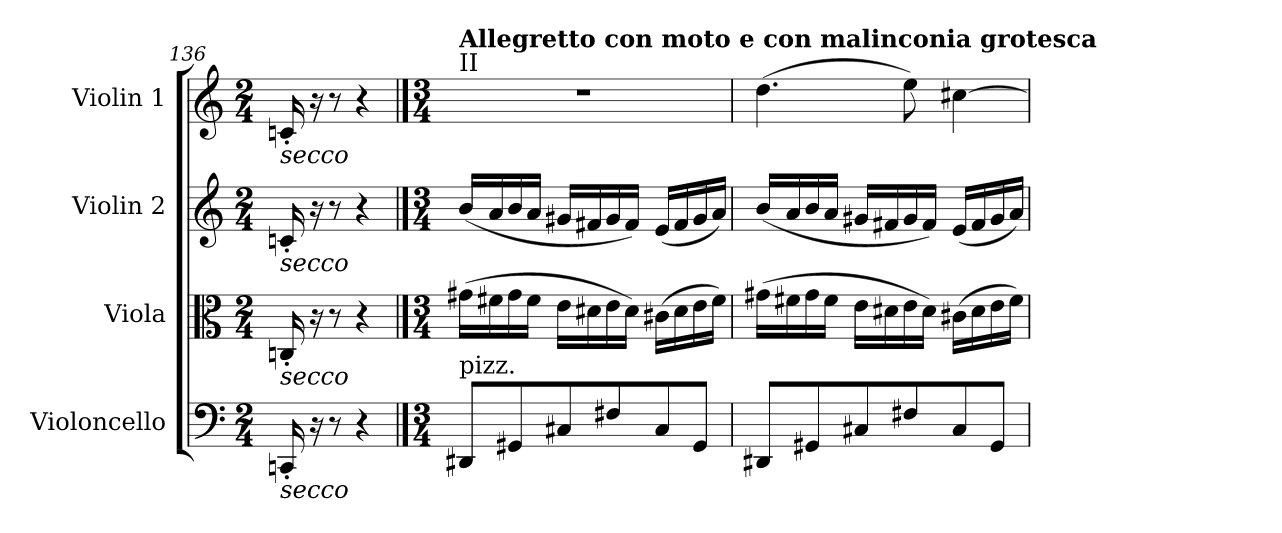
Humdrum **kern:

**kern	**dynam	**kern	**dynam	**kern	**dynam	**kern	**dynam
*part4	*part4	*part3	*part3	*part2	*part2	*part1	*part1
*staff4	*staff4	*staff3	*staff3	*staff2	*staff2	*staff1	*staff1
*I"Violoncello	*	*I"Viola	*	*I"Violin 2	*	*I"Violin 1	*
*I'Vc	*	*I'Vla	*	*I'Vln	*	*I'Vln	*
*clefF4	*	*clefC3	*	*clefG2	*	*clefG2	*
*k[]	*	*k[]	*	*k[]	*	*k[]	*
*M2/4	*	*M2/4	*	*M2/4	*	*M2/4	*
=136	=136	=136	=136	=136	=136	=136	=136
!	!	!	!	!	!	!LO:TX:b:i:t=secco	!
!	!	!	!	!LO:TX:b:i:t=secco	!	!	!
!	!	!LO:TX:b:i:t=secco	!	!	!	!	!
!LO:TX:b:i:t=secco	!	!	!	!	!	!	!
16CCn'/	.	16Cn'/	.	16cn'/	.	16cn'/	.
16r	.	16r	.	16r	.	16r	.
8r	.	8r	.	8r	.	8r	.
4r	.	4r	.	4r	.	4r	.
!!LO:PB:g=z
==1	==1	==1	==1	==1	==1	==1	==1
*M3/4	*	*M3/4	*	*M3/4	*	*M3/4	*
*	*	*	*	*	*	*MM92	*
!	!	!	!	!	!	!LO:TX:a:t=II	!
!	!	!	!	!	!	!LO:TX:a:B:t=Allegretto con moto e con malinconia grotesca	!
!LO:TX:a:t=pizz.	!	!	!	!	!	!	!
!	!LO:DY:b	!	!	!	!	!	!
!	!LO:DY:n=1:b	!	!LO:DY:b	!	!	!	!
!	!	!	!LO:DY:n=1:b	!	!LO:DY:b	!	!
!	!	!	!	!	!LO:DY:n=1:b	!	!
8DD#X/L	p other-dynamics	(16g#X\LL	p other-dynamics	(16b/LL	p other-dynamics	2.r	.
.	.	16f#X\	.	16a/	.	.	.
8GG#X/	.	16g#\	.	16b/	.	.	.
.	.	16f#\JJ	.	16a/JJ	.	.	.
8C#X/	.	16e\LL	.	16g#X/LL	.	.	.
.	.	16d#X\	.	16f#X/	.	.	.
8F#X/	.	16e\	.	16g#/	.	.	.
.	.	16d#\JJ)	.	16f#/JJ)	.	.	.
8C#/	.	(16c#X\LL	.	(16e/LL	.	.	.
.	.	16d#\	.	16f#/	.	.	.
8GG#/J	.	16e\	.	16g#/	.	.	.
.	.	16f#\JJ)	.	16a/JJ)	.	.	.
=2	=2	=2	=2	=2	=2	=2	=2
!	!	!	!	!	!	!	!LO:DY:b
!	!	!	!	!	!	!	!LO:DY:n=1:b
8DD#X/L	.	(16g#X\LL	.	(16b/LL	.	(4.dd\	mp other-dynamics
.	.	16f#X\	.	16a/	.	.	.
8GG#X/	.	16g#\	.	16b/	.	.	.
.	.	16f#\JJ	.	16a/JJ	.	.	.
8C#X/	.	16e\LL	.	16g#X/LL	.	.	.
.	.	16d#X\	.	16f#X/	.	.	.
8F#X/	.	16e\	.	16g#/	.	8ee\)	.
.	.	16d#\JJ)	.	16f#/JJ)	.	.	.
8C#/	.	(16c#X\LL	.	(16e/LL	.	[4cc#X\	.
.	.	16d#\	.	16f#/	.	.	.
8GG#/J	.	16e\	.	16g#/	.	.	.
.	.	16f#\JJ)	.	16a/JJ)	.	.	.
=	=	=	=	=	=	=	=
*-	*-	*-	*-	*-	*-	*-	*-
